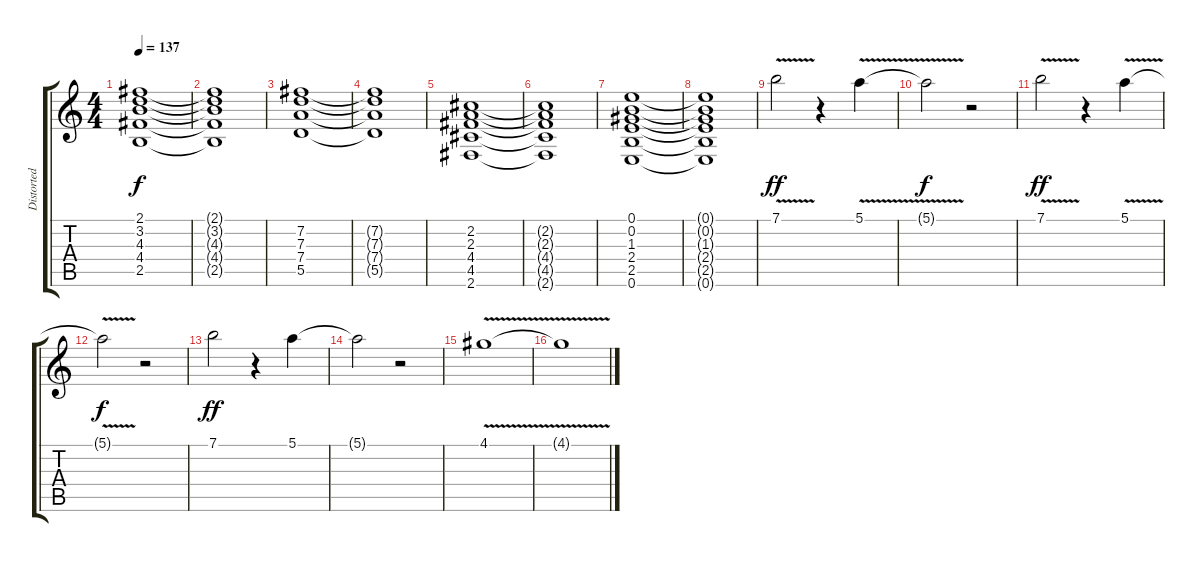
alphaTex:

\track ("Distorted Guitar" "Distorted ") {instrument overdrivenguitar}
\staff {score tabs}
\tuning (E4 B3 G3 D3 A2 E2) {hide}
\ts (4 4)
\tempo 137
\clef g2
\ks c
(2.1 3.2 4.3 4.4 2.5).1{dy f} |
(2.1{t} 3.2{t} 4.3{t} 4.4{t} 2.5{t}).1 |
(7.2 7.3 7.4 5.5).1 |
(7.2{t} 7.3{t} 7.4{t} 5.5{t}).1 |
(2.2 2.3 4.4 4.5 2.6).1 |
(2.2{t} 2.3{t} 4.4{t} 4.5{t} 2.6{t}).1 |
(0.1 0.2 1.3 2.4 2.5 0.6).1 |
(0.1{t} 0.2{t} 1.3{t} 2.4{t} 2.5{t} 0.6{t}).1 |
7.1{v}.2{dy ff} r.4 5.1{v}.4 |
5.1{t}.2{dy f} r.2 |
7.1{v}.2{dy ff} r.4 5.1{v}.4 |
5.1{t}.2{dy f} r.2 |
7.1.2{dy ff} r.4 5.1.4 |
5.1{t}.2 r.2 |
4.1{v}.1 |
4.1{t}.1
